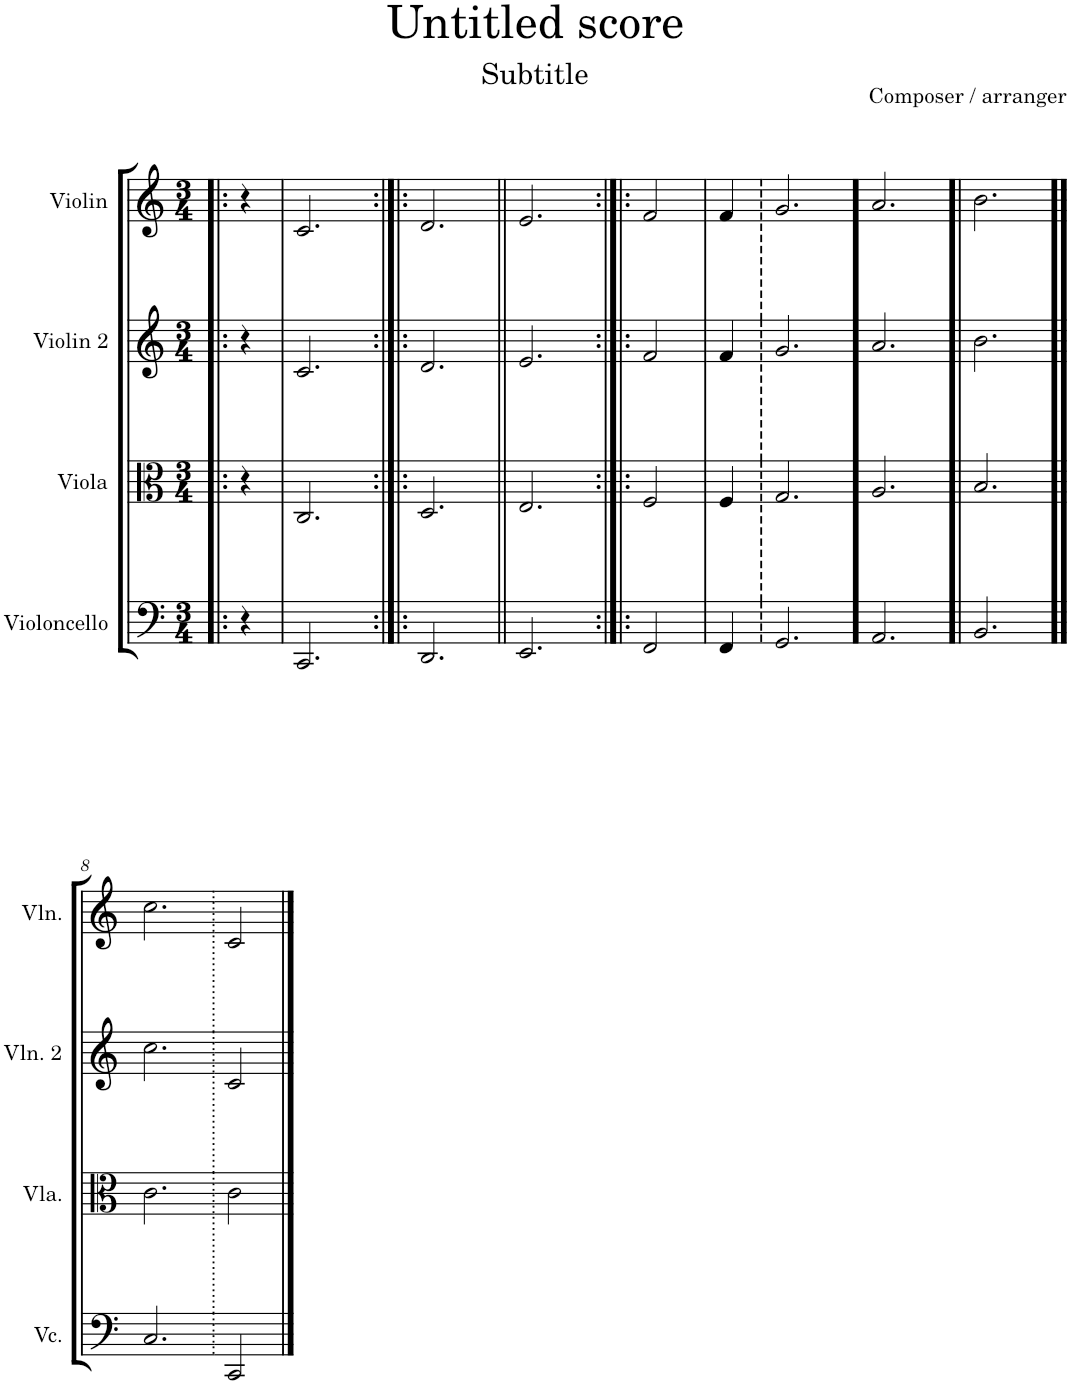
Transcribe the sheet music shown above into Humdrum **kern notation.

**kern	**kern	**kern	**kern
*part4	*part3	*part2	*part1
*staff4	*staff3	*staff2	*staff1
*I"Violoncello	*I"Viola	*I"Violin 2	*I"Violin
*I'Vc.	*I'Vla.	*I'Vln. 2	*I'Vln.
*clefF4	*clefC3	*clefG2	*clefG2
*k[]	*k[]	*k[]	*k[]
*M3/4	*M3/4	*M3/4	*M3/4
=!|:	=!|:	=!|:	=!|:
4r	4r	4r	4r
=1	=1	=1	=1
2.CC/	2.C/	2.c/	2.c/
=2:|!|:	=2:|!|:	=2:|!|:	=2:|!|:
2.DD/	2.D/	2.d/	2.d/
=3||	=3||	=3||	=3||
2.EE/	2.E/	2.e/	2.e/
=4:|!|:	=4:|!|:	=4:|!|:	=4:|!|:
2FF/	2F/	2f/	2f/
=4X1	=4X1	=4X1	=4X1
4FF/	4F/	4f/	4f/
=5	=5	=5	=5
2.GG/	2.G/	2.g/	2.g/
=6!	=6!	=6!	=6!
2.AA/	2.A/	2.a/	2.a/
=7!|	=7!|	=7!|	=7!|
2.BB/	2.B/	2.b\	2.b\
!!LO:LB:g=z
=8!!	=8!!	=8!!	=8!!
2.C/	2.c\	2.cc\	2.cc\
=9.	=9.	=9.	=9.
2CC/	2c\	2c/	2c/
==	==	==	==
*-	*-	*-	*-
